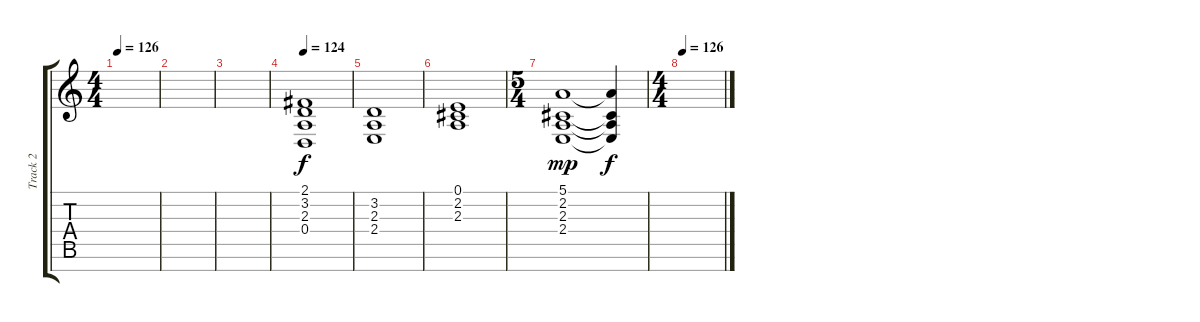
\track ("Track 2" "Track 2") {instrument pad1newage}
\staff {score tabs}
\tuning (E4 B3 G3 D3 A2 E2 B1) {hide}
\ts (4 4)
\tempo 126
\clef g2
\ks c
|
|
|
\tempo 124
(2.1 3.2 2.3 0.4).1{dy f instrument choiraahs} |
(3.2 2.3 2.4).1 |
(0.1 2.2 2.3).1 |
\ts (5 4)
(5.1 2.2 2.3 2.4).1{dy mp} (5.1{t} 2.2{t} 2.3{t} 2.4{t}).4{dy f} |
\ts (4 4)
\tempo 126
